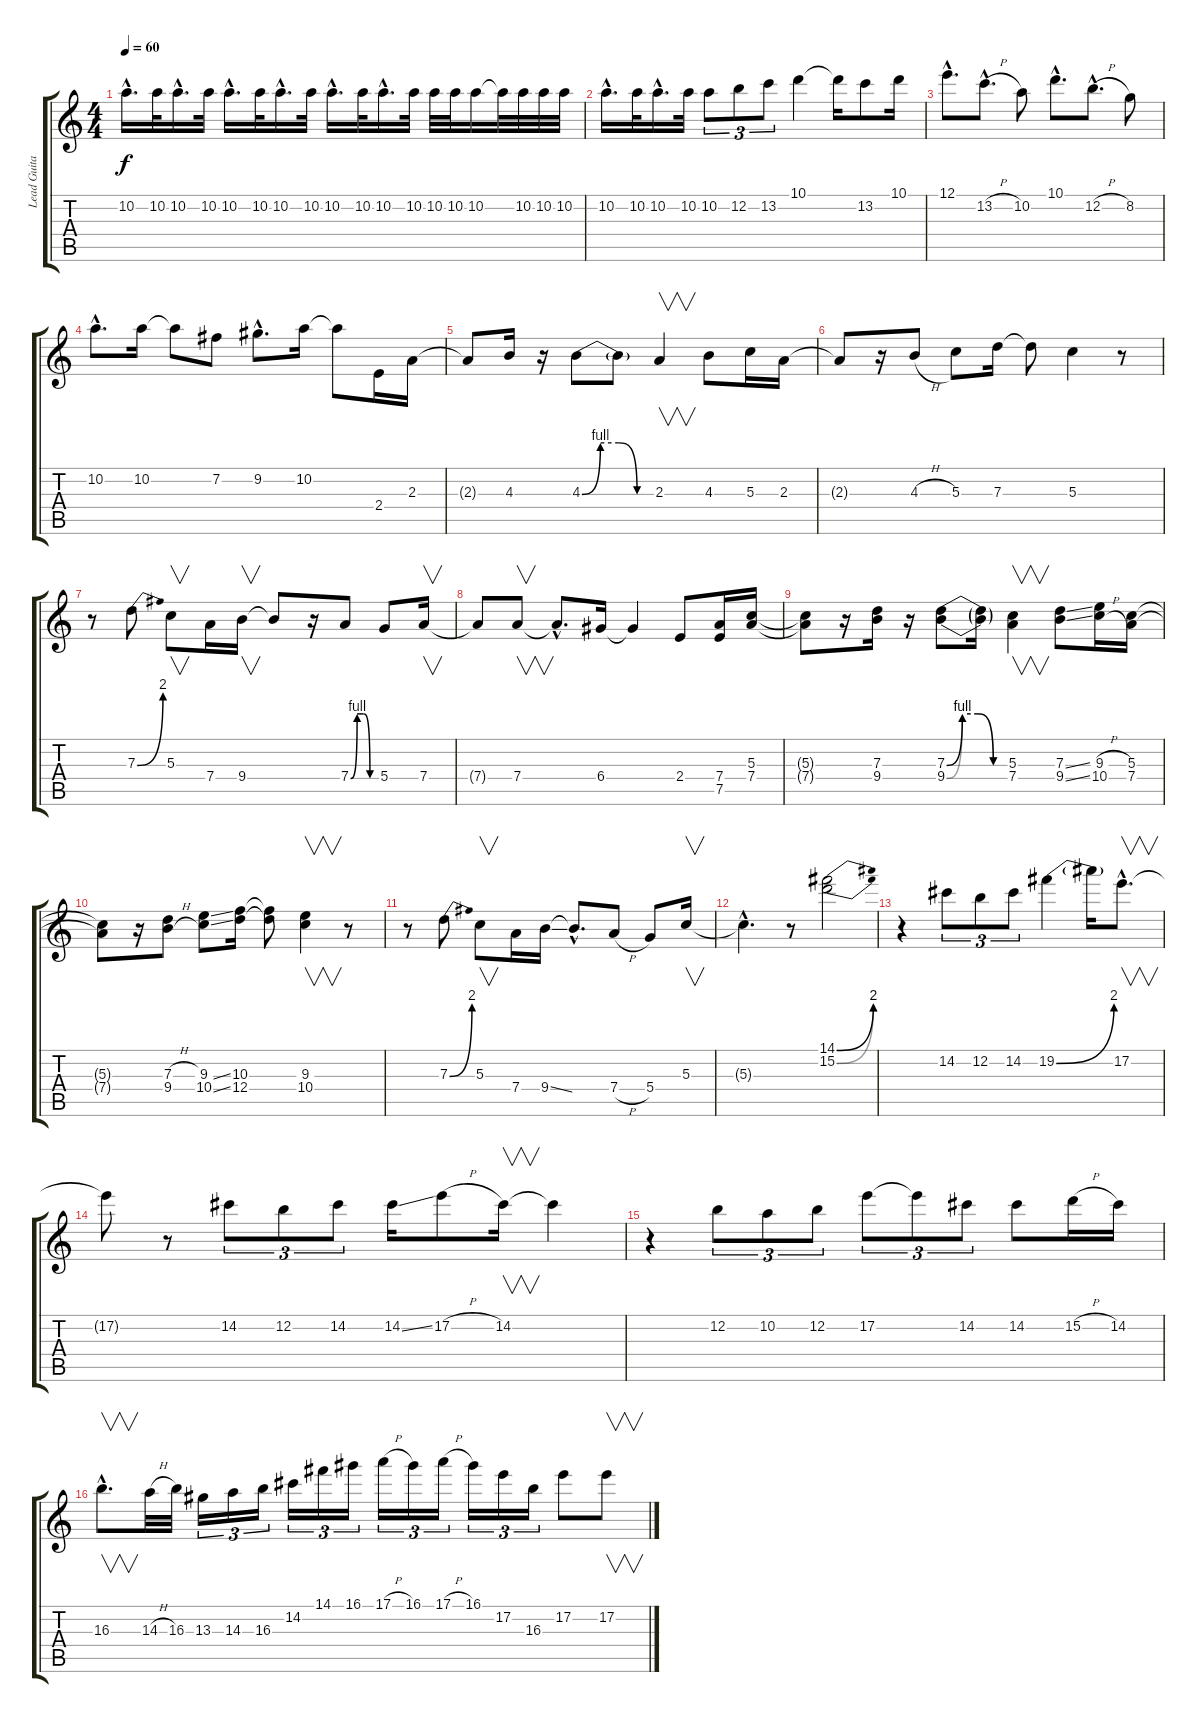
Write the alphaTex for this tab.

\track ("Lead Guitar" "Lead Guita") {instrument distortionguitar}
\staff {score tabs}
\tuning (E4 B3 G3 D3 A2 E2) {hide}
\ts (4 4)
\tempo 60
\clef g2
\ks c
10.2{hac}.16{d dy f instrument distortionguitar} 10.2.32 10.2{hac}.16{d} 10.2.32 10.2{hac}.16{d} 10.2.32 10.2{hac}.16{d} 10.2.32 10.2{hac}.16{d} 10.2.32 10.2{hac}.16{d} 10.2.32 10.2.32 10.2.32 10.2.16 10.2{t}.32 10.2.32 10.2.32 10.2.32 |
10.2{hac}.16{d} 10.2.32 10.2{hac}.16{d} 10.2.32 10.2.8{tu (3 2)} 12.2.8{tu (3 2)} 13.2.8{tu (3 2)} 10.1.4 10.1{t}.16 13.2.8 10.1.16 |
12.1{hac}.8{d} 13.2{h hac}.8{d} 10.2.8 10.1{hac}.8{d} 12.2{h hac}.8{d} 8.2.8 |
10.2{hac}.8{d} 10.2.16 10.2{t}.8 7.2.8 9.2{hac}.8{d} 10.2.16 10.2{t}.8 2.4.16 2.3.16 |
2.3{t}.8 4.3.16 r.16 4.3{be (custom 0 0 15 4 30 4 45 0 60 0)}.8 4.3{t}.8 2.3.4{v} 4.3.8 5.3.16 2.3.16 |
2.3{t}.8 r.16 4.3{h}.8 5.3.8 7.3.16 7.3{t}.8 5.3.4 r.8 |
r.8 7.3{be (bend 0 0 60 8)}.8 5.3.8{v} 7.4.16 9.4.16{v} 9.4{t}.8 r.16 7.4{be (custom 0 0 15 4 30 4 45 0 60 0)}.8 5.4.8 7.4.16{v} |
7.4{t}.8 7.4.8{v} 7.4{hac t}.8{d} 6.4.16 6.4{t}.4 2.4.8 (7.4 7.5).16 (5.3 7.4).16 |
(5.3{t} 7.4{t}).8 r.16 (7.3 9.4).16 r.16 (7.3{be (custom 0 0 15 4 30 4 45 0 60 0)} 9.4{be (custom 0 0 15 4 30 4 45 0 60 0)}).8 (7.3{t} 9.4{t}).16 (5.3 7.4).4{v} (7.3{ss} 9.4{ss}).8 (9.3{h} 10.4{h}).16 (5.3 7.4).16 |
(5.3{t} 7.4{t}).8 r.16 (7.3{h} 9.4{h}).8 (9.3{ss} 10.4{ss}).8 (10.3 12.4).16 (10.3{t} 12.4{t}).8 (9.3 10.4).4{v} r.8 |
r.8 7.3{be (bend 0 0 60 8)}.8 5.3.8{v} 7.4.16 9.4{ss}.16 9.4{hac t}.8{d} 7.4{h}.8 5.4.8 5.3.16{v} |
5.3{hac t}.4{d} r.8 (14.1{be (bend 0 0 60 8)} 15.2{be (bend 0 0 60 8)}).2 |
r.4 14.2.8{tu (3 2)} 12.2.8{tu (3 2)} 14.2.8{tu (3 2)} 19.2{be (bend 0 0 60 8)}.4 19.2{t}.16 17.2{hac}.8{v d} |
17.2{t}.8 r.8 14.2.8{tu (3 2)} 12.2.8{tu (3 2)} 14.2.8{tu (3 2)} 14.2{ss}.16 17.2{h}.8 14.2.16{v} 14.2{t}.4 |
r.4 12.2.8{tu (3 2)} 10.2.8{tu (3 2)} 12.2.8{tu (3 2)} 17.2.8{tu (3 2)} 17.2{t}.8{tu (3 2)} 14.2.8{tu (3 2)} 14.2.8 15.2{h}.16 14.2.16 |
16.3{hac}.8{v d} 14.3{h}.32 16.3.32 13.3.16{tu (3 2)} 14.3.16{tu (3 2)} 16.3.16{tu (3 2)} 14.2.16{tu (3 2)} 14.1.16{tu (3 2)} 16.1.16{tu (3 2)} 17.1{h}.16{tu (3 2)} 16.1.16{tu (3 2)} 17.1{h}.16{tu (3 2)} 16.1.16{tu (3 2)} 17.2.16{tu (3 2)} 16.3.16{tu (3 2)} 17.2.8 17.2.8{v}
